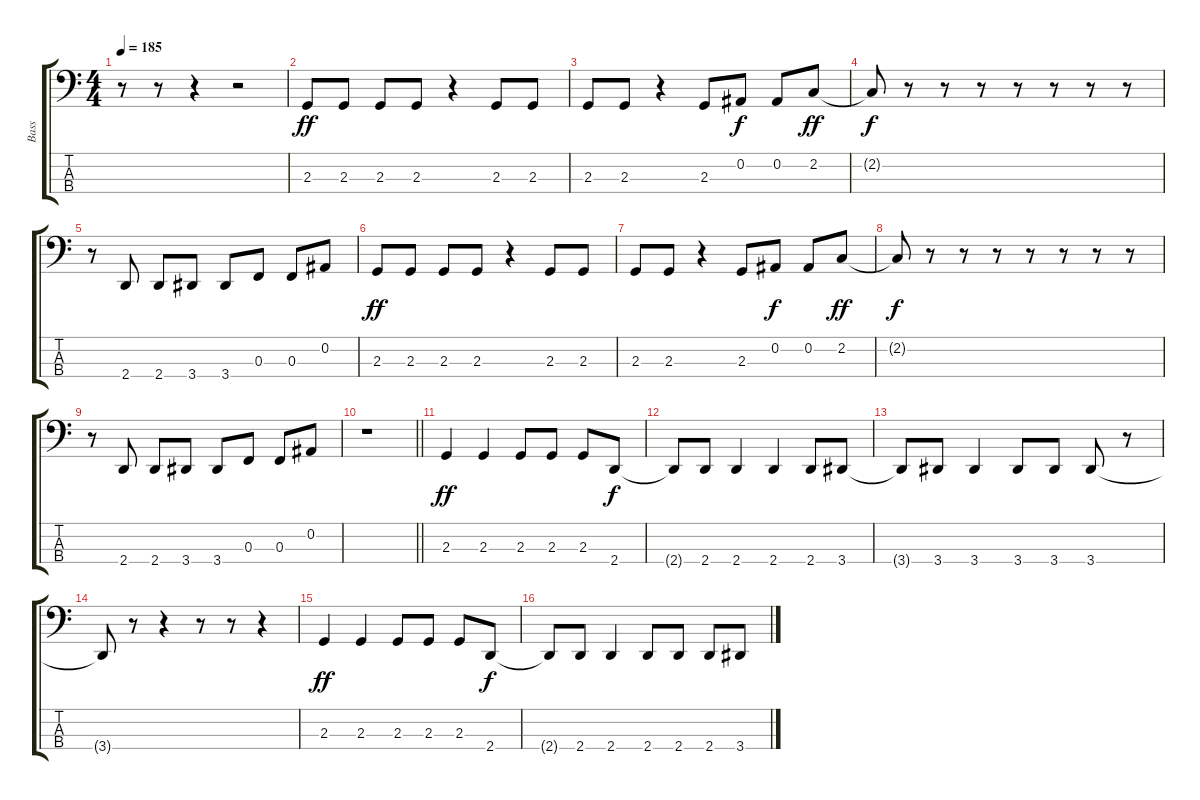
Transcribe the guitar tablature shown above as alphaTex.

\track ("Bass" "Bass") {instrument slapbass1}
\staff {score tabs}
\tuning (Eb2 Bb1 F1 C1) {hide}
\ts (4 4)
\tempo 185
\clef f4
\ks c
r.8{dy f} r.8 r.4 r.2 |
2.3.8{dy ff} 2.3.8 2.3.8 2.3.8 r.4 2.3.8 2.3.8 |
2.3.8 2.3.8 r.4 2.3.8 0.2.8{dy f} 0.2.8 2.2.8{dy ff} |
2.2{t}.8{dy f} r.8 r.8 r.8 r.8 r.8 r.8 r.8 |
r.8 2.4.8 2.4.8 3.4.8 3.4.8 0.3.8 0.3.8 0.2.8 |
2.3.8{dy ff} 2.3.8 2.3.8 2.3.8 r.4 2.3.8 2.3.8 |
2.3.8 2.3.8 r.4 2.3.8 0.2.8{dy f} 0.2.8 2.2.8{dy ff} |
2.2{t}.8{dy f} r.8 r.8 r.8 r.8 r.8 r.8 r.8 |
r.8 2.4.8 2.4.8 3.4.8 3.4.8 0.3.8 0.3.8 0.2.8 |
\barLineRight lightlight
r.1 |
2.3.4{dy ff} 2.3.4 2.3.8 2.3.8 2.3.8 2.4.8{dy f} |
2.4{t}.8 2.4.8 2.4.4 2.4.4 2.4.8 3.4.8 |
3.4{t}.8 3.4.8 3.4.4 3.4.8 3.4.8 3.4.8 r.8 |
3.4{t}.8 r.8 r.4 r.8 r.8 r.4 |
2.3.4{dy ff} 2.3.4 2.3.8 2.3.8 2.3.8 2.4.8{dy f} |
2.4{t}.8 2.4.8 2.4.4 2.4.8 2.4.8 2.4.8 3.4.8
